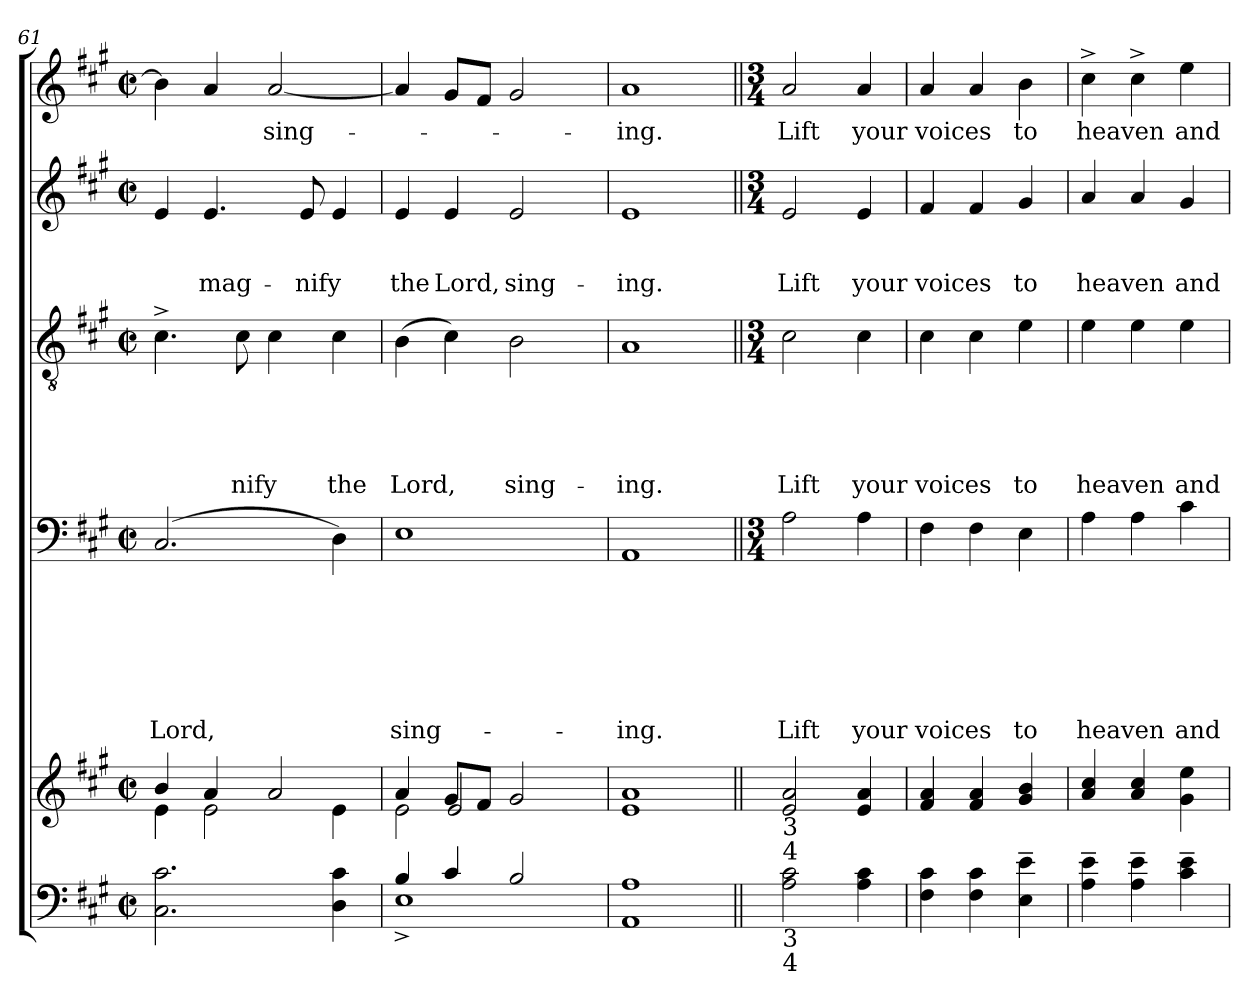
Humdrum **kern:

**kern	**kern	**kern	**text	**text	**text	**text	**text	**text	**text	**kern	**text	**text	**text	**text	**text	**kern	**text	**text	**text	**kern	**text
*part6	*part5	*part4	*part4	*part4	*part4	*part4	*part4	*part4	*part4	*part3	*part3	*part3	*part3	*part3	*part3	*part2	*part2	*part2	*part2	*part1	*part1
*staff6	*staff5	*staff4	*staff4	*staff4	*staff4	*staff4	*staff4	*staff4	*staff4	*staff3	*staff3	*staff3	*staff3	*staff3	*staff3	*staff2	*staff2	*staff2	*staff2	*staff1	*staff1
*clefF4	*clefG2	*clefF4	*	*	*	*	*	*	*	*clefGv2	*	*	*	*	*	*clefG2	*	*	*	*clefG2	*
*k[f#c#g#]	*k[f#c#g#]	*k[f#c#g#]	*	*	*	*	*	*	*	*k[f#c#g#]	*	*	*	*	*	*k[f#c#g#]	*	*	*	*k[f#c#g#]	*
*A:	*A:	*A:	*	*	*	*	*	*	*	*A:	*	*	*	*	*	*A:	*	*	*	*A:	*
*M2/2	*M2/2	*M2/2	*	*	*	*	*	*	*	*M2/2	*	*	*	*	*	*M2/2	*	*	*	*M2/2	*
*met(c|)	*met(c|)	*met(c|)	*	*	*	*	*	*	*	*met(c|)	*	*	*	*	*	*met(c|)	*	*	*	*met(c|)	*
=61	=61	=61	=61	=61	=61	=61	=61	=61	=61	=61	=61	=61	=61	=61	=61	=61	=61	=61	=61	=61	=61
*	*^	*	*	*	*	*	*	*	*	*	*	*	*	*	*	*	*	*	*	*	*
!	!	!	!	!	!	!	!	!	!	!LO:LY:b	!	!	!	!	!	!	!	!	!	!	!	!
2.C#\ 2.c#\	4e\	4b/	(<2.C#/	.	.	.	.	.	.	Lord,	4.c#^>\	.	.	.	.	.	4e/	.	.	.	4b\]	.
!	!	!	!	!	!	!	!	!	!	!	!	!	!	!	!	!	!	!	!	!LO:LY:b	!	!
.	4a/	2e\	.	.	.	.	.	.	.	.	.	.	.	.	.	.	4.e/	.	.	mag-	4a/	.
!	!	!	!	!	!	!	!	!	!	!	!	!	!	!	!	!LO:LY:b	!	!	!	!	!	!
.	.	.	.	.	.	.	.	.	.	.	8c#\	.	.	.	.	-nify	.	.	.	.	.	.
!	!	!	!	!	!	!	!	!	!	!	!	!	!	!	!	!	!	!	!	!	!	!LO:LY:b
.	2a/	.	.	.	.	.	.	.	.	.	4c#\	.	.	.	.	.	.	.	.	.	[<2a/	sing-
!	!	!	!	!	!	!	!	!	!	!	!	!	!	!	!	!	!	!	!	!LO:LY:b	!	!
.	.	.	.	.	.	.	.	.	.	.	.	.	.	.	.	.	8e/	.	.	-nify	.	.
!	!	!	!	!	!	!	!	!	!	!	!	!	!	!	!	!LO:LY:b	!	!	!	!	!	!
4D\ 4c#\	.	4e\	4D\)	.	.	.	.	.	.	.	4c#\	.	.	.	.	the	4e/	.	.	.	.	.
!!LO:LB:g=z
=62	=62	=62	=62	=62	=62	=62	=62	=62	=62	=62	=62	=62	=62	=62	=62	=62	=62	=62	=62	=62	=62	=62
*^	*	*^	*	*	*	*	*	*	*	*	*	*	*	*	*	*	*	*	*	*	*	*
!	!	!	!	!	!	!	!	!	!	!	!	!LO:LY:b	!	!	!	!	!	!LO:LY:b	!	!	!	!LO:LY:b	!	!
1E	4B^>/	2e\	4a/	4ryy	1E	.	.	.	.	.	.	sing-	(>4B\	.	.	.	.	Lord,	4e/	.	.	the	4a/]	.
!	!	!	!	!	!	!	!	!	!	!	!	!	!	!	!	!	!	!	!	!	!	!LO:LY:b	!	!
.	4c#/	.	8g#/L	2e/	.	.	.	.	.	.	.	.	4c#\)	.	.	.	.	.	4e/	.	.	Lord,	8g#/L	.
.	.	.	8f#/J	.	.	.	.	.	.	.	.	.	.	.	.	.	.	.	.	.	.	.	8f#/J	.
!	!	!	!	!	!	!	!	!	!	!	!	!	!	!	!	!	!	!LO:LY:b	!	!	!	!LO:LY:b	!	!
.	2B/	2ryy	2g#/	.	.	.	.	.	.	.	.	.	2B\	.	.	.	.	sing-	2e/	.	.	sing-	2g#/	.
.	.	.	.	4ryy	.	.	.	.	.	.	.	.	.	.	.	.	.	.	.	.	.	.	.	.
*v	*v	*	*	*	*	*	*	*	*	*	*	*	*	*	*	*	*	*	*	*	*	*	*	*
=63	=63	=63	=63	=63	=63	=63	=63	=63	=63	=63	=63	=63	=63	=63	=63	=63	=63	=63	=63	=63	=63	=63	=63
!	!	!	!	!	!	!	!	!	!	!	!LO:LY:b	!	!	!	!	!	!LO:LY:b	!	!	!	!LO:LY:b	!	!LO:LY:b
*	*v	*v	*v	*	*	*	*	*	*	*	*	*	*	*	*	*	*	*	*	*	*	*	*
1AA 1A	1e 1a	1AA	.	.	.	.	.	.	-ing.	1A	.	.	.	.	-ing.	1e	.	.	-ing.	1a	-ing.
=64||	=64||	=64||	=64||	=64||	=64||	=64||	=64||	=64||	=64||	=64||	=64||	=64||	=64||	=64||	=64||	=64||	=64||	=64||	=64||	=64||	=64||
*	*	*M3/4	*	*	*	*	*	*	*	*M3/4	*	*	*	*	*	*M3/4	*	*	*	*M3/4	*
!	!LO:TX:b:t=3	!	!	!	!	!	!	!	!	!	!	!	!	!	!	!	!	!	!	!	!
!	!LO:TX:b:t=4	!	!	!	!	!	!	!	!	!	!	!	!	!	!	!	!	!	!	!	!
!LO:TX:b:t=3	!	!	!	!	!	!	!	!	!	!	!	!	!	!	!	!	!	!	!	!	!
!LO:TX:b:t=4	!	!	!	!	!	!	!	!	!	!	!	!	!	!	!	!	!	!	!	!	!
!	!	!	!	!	!	!	!	!	!LO:LY:b	!	!	!	!	!	!LO:LY:b	!	!	!	!LO:LY:b	!	!LO:LY:b
2A\ 2c#\	2e/ 2a/	2A\	.	.	.	.	.	.	Lift	2c#\	.	.	.	.	Lift	2e/	.	.	Lift	2a/	Lift
!	!	!	!	!	!	!	!	!	!LO:LY:b	!	!	!	!	!	!LO:LY:b	!	!	!	!LO:LY:b	!	!LO:LY:b
4A\ 4c#\	4e/ 4a/	4A\	.	.	.	.	.	.	your	4c#\	.	.	.	.	your	4e/	.	.	your	4a/	your
=65	=65	=65	=65	=65	=65	=65	=65	=65	=65	=65	=65	=65	=65	=65	=65	=65	=65	=65	=65	=65	=65
!	!	!	!	!	!	!	!	!	!LO:LY:b	!	!	!	!	!	!LO:LY:b	!	!	!	!LO:LY:b	!	!LO:LY:b
4F#\ 4c#\	4f#/ 4a/	4F#\	.	.	.	.	.	.	voices	4c#\	.	.	.	.	voices	4f#/	.	.	voices	4a/	voices
4F#\ 4c#\	4f#/ 4a/	4F#\	.	.	.	.	.	.	.	4c#\	.	.	.	.	.	4f#/	.	.	.	4a/	.
!	!	!	!	!	!	!	!	!	!LO:LY:b	!	!	!	!	!	!LO:LY:b	!	!	!	!LO:LY:b	!	!LO:LY:b
4E\~> 4e\~>	4g#/ 4b/	4E\	.	.	.	.	.	.	to	4e\	.	.	.	.	to	4g#/	.	.	to	4b\	to
=66	=66	=66	=66	=66	=66	=66	=66	=66	=66	=66	=66	=66	=66	=66	=66	=66	=66	=66	=66	=66	=66
!	!	!	!	!	!	!	!	!	!LO:LY:b	!	!	!	!	!	!LO:LY:b	!	!	!	!LO:LY:b	!	!LO:LY:b
4A\~> 4e\~>	4a/ 4cc#/	4A\	.	.	.	.	.	.	heaven	4e\	.	.	.	.	heaven	4a/	.	.	heaven	4cc#^>\	heaven
4A\~> 4e\~>	4a/ 4cc#/	4A\	.	.	.	.	.	.	.	4e\	.	.	.	.	.	4a/	.	.	.	4cc#^>\	.
!	!	!	!	!	!	!	!	!	!LO:LY:b	!	!	!	!	!	!LO:LY:b	!	!	!	!LO:LY:b	!	!LO:LY:b
4c#\~> 4e\~>	4g#\ 4ee\	4c#\	.	.	.	.	.	.	and	4e\	.	.	.	.	and	4g#/	.	.	and	4ee\	and
=	=	=	=	=	=	=	=	=	=	=	=	=	=	=	=	=	=	=	=	=	=
*-	*-	*-	*-	*-	*-	*-	*-	*-	*-	*-	*-	*-	*-	*-	*-	*-	*-	*-	*-	*-	*-
